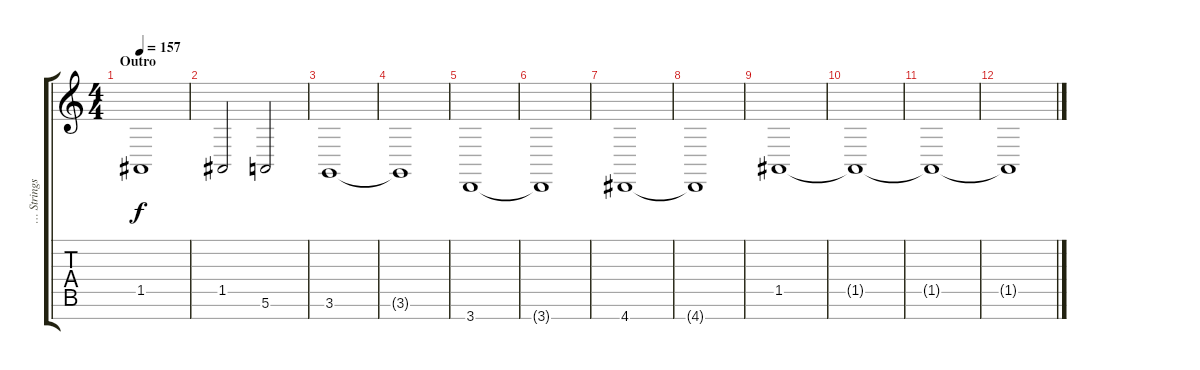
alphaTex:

\track ("… Strings / Effects …" "… Strings ") {instrument violin}
\staff {score tabs}
\tuning (E4 B3 G3 D3 A2 E2 B1) {hide}
\ts (4 4)
\section ("" "Outro")
\tempo 157
\clef g2
\ks c
1.5.1{dy f balance 4} |
1.5.2 5.6.2 |
3.6.1 |
3.6{t}.1 |
3.7.1 |
3.7{t}.1 |
4.7.1 |
4.7{t}.1 |
1.5.1{volume 0} |
1.5{t}.1 |
1.5{t}.1 |
1.5{t}.1
